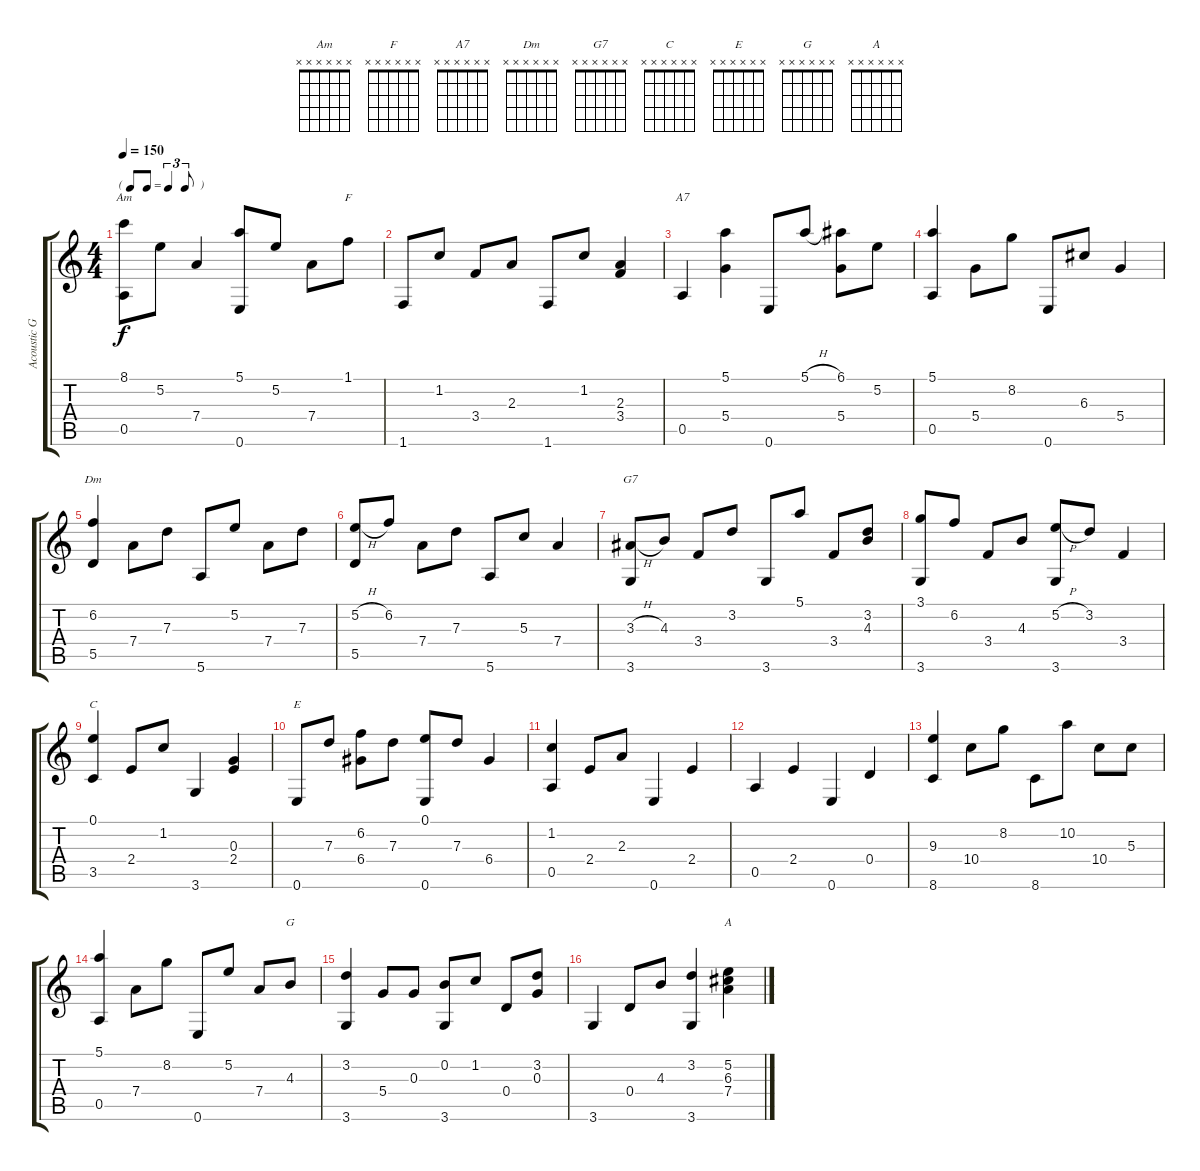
\track ("Acoustic Guitar" "Acoustic G") {instrument acousticguitarsteel}
\staff {score tabs}
\tuning (E4 B3 G3 D3 A2 E2) {hide}
\chord ("Am" x x x x x x) {firstfret 0}
\chord ("F" x x x x x x) {firstfret 0}
\chord ("A7" x x x x x x) {firstfret 0}
\chord ("Dm" x x x x x x) {firstfret 0}
\chord ("G7" x x x x x x) {firstfret 0}
\chord ("C" x x x x x x) {firstfret 0}
\chord ("E" x x x x x x) {firstfret 0}
\chord ("G" x x x x x x) {firstfret 0}
\chord ("A" x x x x x x) {firstfret 0}
\ts (4 4)
\tf triplet8th
\tempo 150
\clef g2
\ks c
(8.1 0.5).8{ch "Am" dy f} 5.2.8 7.4.4 (5.1 0.6).8 5.2.8 7.4.8 1.1.8{ch "F"} |
1.6.8 1.2.8 3.4.8 2.3.8 1.6.8 1.2.8 (2.3 3.4).4 |
0.5.4{ch "A7"} (5.1 5.4).4 0.6.8 5.1{h}.8 (6.1 5.4).8 5.2.8 |
(5.1 0.5).4 5.4.8 8.2.8 0.6.8 6.3.8 5.4.4 |
(6.2 5.5).4{ch "Dm"} 7.4.8 7.3.8 5.6.8 5.2.8 7.4.8 7.3.8 |
(5.2{h} 5.5).8 6.2.8 7.4.8 7.3.8 5.6.8 5.3.8 7.4.4 |
(3.3{h} 3.6).8{ch "G7"} 4.3.8 3.4.8 3.2.8 3.6.8 5.1.8 3.4.8 (3.2 4.3).8 |
(3.1 3.6).8 6.2.8 3.4.8 4.3.8 (5.2{h} 3.6).8 3.2.8 3.4.4 |
(0.1 3.5).4{ch "C"} 2.4.8 1.2.8 3.6.4 (0.3 2.4).4 |
0.6.8{ch "E"} 7.3.8 (6.2 6.4).8 7.3.8 (0.1 0.6).8 7.3.8 6.4.4 |
(1.2 0.5).4 2.4.8 2.3.8 0.6.4 2.4.4 |
0.5.4 2.4.4 0.6.4 0.4.4 |
(9.3 8.6).4 10.4.8 8.2.8 8.6.8 10.2.8 10.4.8 5.3.8 |
(5.1 0.5).4 7.4.8 8.2.8 0.6.8 5.2.8 7.4.8 4.3.8{ch "G"} |
(3.2 3.6).4 5.4.8 0.3.8 (0.2 3.6).8 1.2.8 0.4.8 (3.2 0.3).8 |
3.6.4 0.4.8 4.3.8 (3.2 3.6).4 (5.2 6.3 7.4).4{ch "A"}
